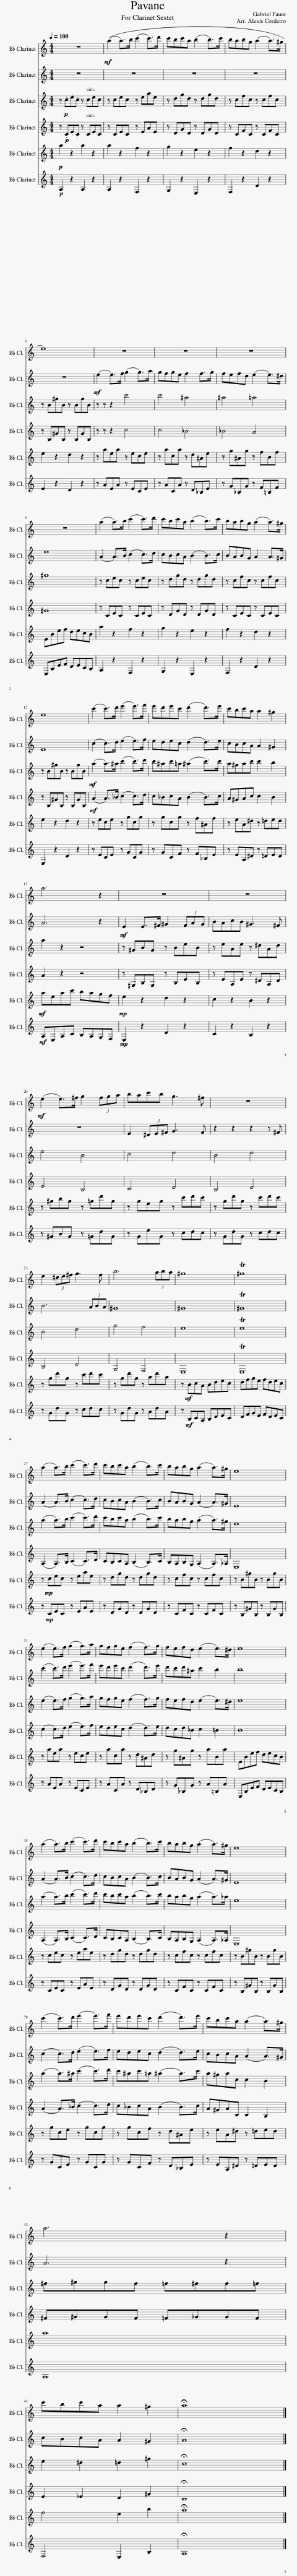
X:1
%%score 1 2 3 4 5 6
L:1/8
Q:1/4=100
M:4/4
I:linebreak $
K:none
V:1 treble transpose=-2
V:2 treble transpose=-2
V:3 treble transpose=-2
V:4 treble transpose=-2
V:5 treble transpose=-2
V:6 treble transpose=-2
V:1
[K:C] z8 |!mf! ((a2 a>)b (c'2 c'>)d' | c'bc'a (b2 b>)c' | babg (a2 a>)^g |$ e8) | %5
 z8 | z8 | z8 |$ z8 | (a2 a>)b (c'2 c'>)d' | %10
 c'bc'a (b2 b>)c' | babg (a2 a>)^g |$ e8 | (c'2 c'>)d' (e'2 e'>)f' | e'd'e'c' (d'2 d'>)e' | %15
 c'bc'a a2 ^g2 |$ a6 z2 | z8 | z8 |$!mf! (e2 e>)^f g2 (3fga | %20
 bac'b g3 ^f | z8 |$ e2 (3^de^f g3 f | b6 (3aba | ^g8 | %25
 T^g8 |$ (a2 a>)b (c'2 c'>)d' | c'bc'a (b2 b>)c' | babg (a2 a>)^g | e8 |$ %30
 (e2 e>)f (g2 g>)a | gfge (f2 f>)g | fefd (e2 e>)^d | e8 |$ (a2 a>)b (c'2 c'>)d' | %35
 c'bc'a (b2 b>)c' | babg (a2 a>)^g | e8 |$ (c'2 c'>)d' (e'2 e'>)f' | e'd'e'c' (d'2 d'>)e' | %40
 c'bc'a (a2 a>)^g |$ a6 z2 |$ c'bc'a a2 ^g2 | !fermata!a8 |] %44
V:2
[K:C] z8 | z8 | z8 | z8 |$ z8 | %5
!mf! (e2 e>)f (g2 g>)a | gfge f2 f>g | fefd (e2 e>)^d |$ e8 | (A2 A>)B (c2 c>)d | %10
 cBcA (B2 B>)c | BABG A2 A>^G |$ E8 | (c2 c>)d (e2 e>)f | edec (d2 d>)e | %15
 cBcA A2 ^G2 |$ A6 z2 |!mf! E2 E>^F ^G2 (3FAG | BAcB ^G3 ^F |$ z8 | %20
 E2 (3^DE^F G3 F | z2 z2 z2 z ^F |$ B6 (3ABA | ^G8 | ^G8 | %25
 T^G8 |$ (A2 A>)B (c2 c>)d | cBcA (B2 B>)c | BABG (A2 A>)^G | E8 |$ %30
 (c'2 c'>)d' (e'2 e'>)f' | e'd'e'c' (d'2 d'>)e' | d'c'd'^a c'2 b2 | b8 |$ (A2 A>)B (c2 c>)d | %35
 cBcA (B2 B>)c | BABG (A2 A>)^G | E8 |$ (c2 c>)d (e2 e>)f | edec (d2 d>)e | %40
 cBcA (A2 A>)^G |$ A6 z2 |$ cBcA A2 ^G2 | !fermata!A8 |] %44
V:3
[K:C] z!p! .c.e.c z cec | z cec z eae | z dgd z dgd | z cfc z cfc |$ z B^gB z BgB | %5
 z z z2 c'4 | c'4 ^a4 | ^a4 =a4 |$ ^g8 | z cec z cec | %10
 z dgd z dgd | z cfc z cfc |$ z B^gB z BgB |!mf! (a2 a>)^a (c'2 c'>)d' | c'^ac'=a (^a2 c'>)c' | %15
 a^gac' c'2 b2 |$ a2 z2 z4 | z ^GBG z BeB | z eAe z ^dAd |$ e4 B4 | %20
 c4 d4 | B4 d4 |$ B4 d4 | g4 f4 | e8 | %25
 Te8 |$ (a2 a>)b (c'2 c'>)d' | c'bc'a (b2 b>)c' | babg (a2 a>)^g | e8 |$ %30
 (e2 e>)f (g2 g>)a | gfge (f2 f>)g | fefd (e2 e>)^d | e8 |$ (a2 a>)b (c'2 c'>)d' | %35
 c'bc'a (b2 b>)c' | babg (a2 a>)_a | e8 |$ (a2 a>)^a (c'2 c'>)d' | c'^ac'=a (^a2 a>)c' | %40
 a^gac c2 B2 |$ ^f^ggf =f^ff=f |$ e2 ^d2 =d2 ^g2 | !fermata!c8 |] %44
V:4
[K:C] z!p! .C.E.C z CEC | z CEC z EAE | z DGD z DGD | z CFC z CFC |$ z B,^GB, z B,GB, | %5
 z z z2 c4 | c4 _B4 | _B4 A4 |$ ^G8 | z CEC z CEC | %10
 z DGD z DGD | z CEC z CEC |$ z B,^GB, z B,GB, |!mf! (A2 A>)_B (c2 c>)d | c_BcA (B2 B>)c | %15
 A^GAc c2 B2 |$ A2 z2 z4 | z ^G,B,G, z B,EB, | z EA,E z ^DA,D |$ E4 B,4 | %20
 C4 D4 | B,4 D4 |$ B,4 D4 | G,4 F,4 | E,8 | %25
 TE,8 |$ (A,2 A,>)B, (C2 C>)D | CB,CA, (B,2 B,>)C | B,A,B,G, (A,2 A,>)_A, | E,8 |$ %30
 (c2 c>)d (e2 e>)f | edec (d2 d>)e | dcd_B c2 =B2 | B8 |$ (A,2 A,>)B, (C2 C>)D | %35
 CB,CA, (B,2 B,>)C | B,A,B,G, (A,2 A,>)_A, | E,8 |$ (A2 A>)_B (c2 c>)d | c_BcA (B2 B>)c | %40
 A^GAC C2 B,2 |$ ^F^GGF =F_GGF |$ E2 _E2 D2 ^G2 | !fermata!C8 |] %44
V:5
[K:C]!p! a2 z2 a2 z2 | a2 z2 f2 z2 | g2 z2 e2 z2 | f2 z2 d2 z2 |$ e2 z2 d2 z2 | %5
 z aea z ece | z aca z d^Ae | z g^Ag z fBf |$ EBef decB | a2 z2 f2 z2 | %10
 g2 z2 e2 z2 | f2 z2 d2 z2 |$ e2 z2 d2 z2 | z ece z gcg | z gcg z f^Af | %15
 z eA^d z =ded |$!mf! aeac' bagf |!mp! e2 z2 d2 z2 | c2 z2 B2 z2 |$ z ^gbg z =gd'g | %20
 z geg z c'd'c' | z gd'g z c'd'c' |$ z gd'g z c'd'c' | z gd'g z ad'a | z!mf! BcA Bdec | %25
 dfge fdec |$ z!mp! cec z eae | z dgd z dgd | z cfc z cfc | z B^gB z BgB |$ %30
 z aea z ece | z aca z d^Ad | z g^Ag z aBa | EBef decB |$ z cec z eae | %35
 z dgd z dgd | z cfc z cfc | z B^gB z BgB |$ z gce z gcg | z gcf z d^Ae | %40
 z eA^d z =ded |$ a8 |$ f4 e2 b2 | !fermata!a8 |] %44
V:6
[K:C]!p! A,2 z2 A,2 z2 | A,2 z2 F,2 z2 | G,2 z2 E,2 z2 | F,2 z2 D2 z2 |$ E2 z2 D2 z2 | %5
 z AEA z ECE | z ACA z D_B,E | z G_B,G z F=B,F |$ E,B,EF DECB, | A,2 z2 F,2 z2 | %10
 G,2 z2 E,2 z2 | F,2 z2 D2 z2 |$ E,2 z2 D2 z2 | z ECE z GCG | z GCF z F_B,E | %15
 z EA,^D z =DED |$!mf! A,E,A,C B,A,G,F, |!mp! E,2 z2 D2 z2 | C2 z2 B,2 z2 |$ z ^GBG z =GdG | %20
 z GeG z cdc | z GdG z cdc |$ z GdG z cdc | z GdG z AdA | z!mf! B,CA, B,DEC | %25
 DFGE FDEC |$ z!mp! CEC z EAE | z DGD z DGD | z CFC z CFC | z B,^GB, z B,GB, |$ %30
 z AEA z ECE | z ACA z D_B,D | z G_B,G z A=B,A | E,B,EF DECB, |$ z CEC z EAE | %35
 z DGD z DGD | z CFC z CFC | z B,^GB, z B,GB, |$ z GCE z GCG | z GCF z D_B,E | %40
 z EA,^D z =DED |$ A,8 |$ F,4 E,2 B,2 | !fermata!A,8 |] %44
